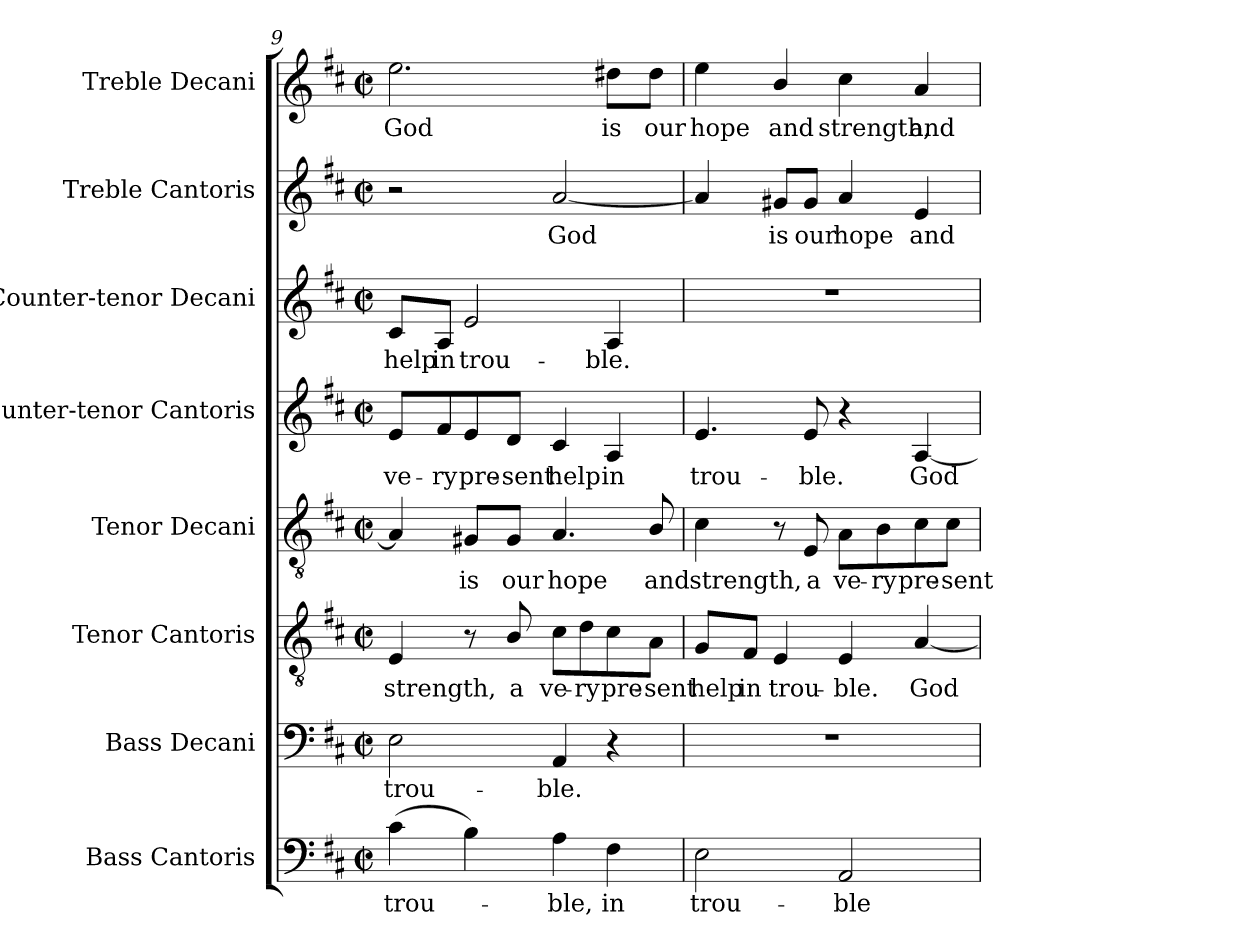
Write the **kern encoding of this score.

**kern	**text	**kern	**text	**kern	**text	**kern	**text	**kern	**text	**kern	**text	**kern	**text	**kern	**text
*part8	*part8	*part7	*part7	*part6	*part6	*part5	*part5	*part4	*part4	*part3	*part3	*part2	*part2	*part1	*part1
*staff8	*staff8	*staff7	*staff7	*staff6	*staff6	*staff5	*staff5	*staff4	*staff4	*staff3	*staff3	*staff2	*staff2	*staff1	*staff1
*I"Bass Cantoris	*	*I"Bass Decani	*	*I"Tenor Cantoris	*	*I"Tenor Decani	*	*I"Counter-tenor Cantoris	*	*I"Counter-tenor Decani	*	*I"Treble Cantoris	*	*I"Treble Decani	*
*I'B.	*	*I'B.	*	*I'T.	*	*I'T.	*	*I'A.	*	*I'A.	*	*I'S.	*	*	*
*clefF4	*	*clefF4	*	*clefGv2	*	*clefGv2	*	*clefG2	*	*clefG2	*	*clefG2	*	*clefG2	*
*	*	*	*	*ITrd7c12	*	*ITrd7c12	*	*	*	*	*	*	*	*	*
*k[f#c#]	*	*k[f#c#]	*	*k[f#c#]	*	*k[f#c#]	*	*k[f#c#]	*	*k[f#c#]	*	*k[f#c#]	*	*k[f#c#]	*
*D:	*	*D:	*	*D:	*	*D:	*	*D:	*	*D:	*	*D:	*	*D:	*
*M2/2	*	*M2/2	*	*M2/2	*	*M2/2	*	*M2/2	*	*M2/2	*	*M2/2	*	*M2/2	*
*met(c|)	*	*met(c|)	*	*met(c|)	*	*met(c|)	*	*met(c|)	*	*met(c|)	*	*met(c|)	*	*met(c|)	*
=9	=9	=9	=9	=9	=9	=9	=9	=9	=9	=9	=9	=9	=9	=9	=9
!	!LO:LY:b:color=#000000	!	!	!	!	!	!	!	!	!	!	!	!	!	!
!	!	!	!LO:LY:b:color=#000000	!	!	!	!	!	!	!	!	!	!	!	!
!	!	!	!	!	!LO:LY:b:color=#000000	!	!	!	!	!	!	!	!	!	!
!	!	!	!	!	!	!	!	!	!LO:LY:b:color=#000000	!	!	!	!	!	!
!	!	!	!	!	!	!	!	!	!	!	!LO:LY:b:color=#000000	!	!	!	!
!	!	!	!	!	!	!	!	!	!	!	!	!	!	!	!LO:LY:b:color=#000000
(4c#i\	trou-	2Ei\	trou-	4EEi/	strength,	4AAi/]	.	8ei/L	ve-	8c#i/L	help	2r	.	2.eei\	God
!	!	!	!	!	!	!	!	!	!LO:LY:b:color=#000000	!	!	!	!	!	!
!	!	!	!	!	!	!	!	!	!	!	!LO:LY:b:color=#000000	!	!	!	!
.	.	.	.	.	.	.	.	8f#i/	-ry	8Ai/J	in	.	.	.	.
!	!	!	!	!	!	!	!LO:LY:b:color=#000000	!	!	!	!	!	!	!	!
!	!	!	!	!	!	!	!	!	!LO:LY:b:color=#000000	!	!	!	!	!	!
!	!	!	!	!	!	!	!	!	!	!	!LO:LY:b:color=#000000	!	!	!	!
4Bi\)	.	.	.	8r	.	8GG#Xi/L	is	8ei/	pre-	2ei/	trou-	.	.	.	.
!	!	!	!	!	!LO:LY:b:color=#000000	!	!	!	!	!	!	!	!	!	!
!	!	!	!	!	!	!	!LO:LY:b:color=#000000	!	!	!	!	!	!	!	!
!	!	!	!	!	!	!	!	!	!LO:LY:b:color=#000000	!	!	!	!	!	!
.	.	.	.	8BBi/	a	8GG#i/J	our	8di/J	-sent	.	.	.	.	.	.
!	!LO:LY:b:color=#000000	!	!	!	!	!	!	!	!	!	!	!	!	!	!
!	!	!	!LO:LY:b:color=#000000	!	!	!	!	!	!	!	!	!	!	!	!
!	!	!	!	!	!LO:LY:b:color=#000000	!	!	!	!	!	!	!	!	!	!
!	!	!	!	!	!	!	!LO:LY:b:color=#000000	!	!	!	!	!	!	!	!
!	!	!	!	!	!	!	!	!	!LO:LY:b:color=#000000	!	!	!	!	!	!
!	!	!	!	!	!	!	!	!	!	!	!	!	!LO:LY:b:color=#000000	!	!
4Ai\	-ble,	4AAi/	-ble.	8C#i\L	ve-	4.AAi/	hope	4c#i/	help	.	.	[2ai/	God	.	.
!	!	!	!	!	!LO:LY:b:color=#000000	!	!	!	!	!	!	!	!	!	!
.	.	.	.	8Di\	-ry	.	.	.	.	.	.	.	.	.	.
!	!LO:LY:b:color=#000000	!	!	!	!	!	!	!	!	!	!	!	!	!	!
!	!	!	!	!	!LO:LY:b:color=#000000	!	!	!	!	!	!	!	!	!	!
!	!	!	!	!	!	!	!	!	!LO:LY:b:color=#000000	!	!	!	!	!	!
!	!	!	!	!	!	!	!	!	!	!	!LO:LY:b:color=#000000	!	!	!	!
!	!	!	!	!	!	!	!	!	!	!	!	!	!	!	!LO:LY:b:color=#000000
4F#i\	in	4r	.	8C#i\	pre-	.	.	4Ai/	in	4Ai/	-ble.	.	.	8dd#Xi\L	is
!	!	!	!	!	!LO:LY:b:color=#000000	!	!	!	!	!	!	!	!	!	!
!	!	!	!	!	!	!	!LO:LY:b:color=#000000	!	!	!	!	!	!	!	!
!	!	!	!	!	!	!	!	!	!	!	!	!	!	!	!LO:LY:b:color=#000000
.	.	.	.	8AAi\J	-sent	8BBi/	and	.	.	.	.	.	.	8dd#i\J	our
=10	=10	=10	=10	=10	=10	=10	=10	=10	=10	=10	=10	=10	=10	=10	=10
!	!LO:LY:b:color=#000000	!	!	!	!	!	!	!	!	!	!	!	!	!	!
!	!	!	!	!	!LO:LY:b:color=#000000	!	!	!	!	!	!	!	!	!	!
!	!	!	!	!	!	!	!LO:LY:b:color=#000000	!	!	!	!	!	!	!	!
!	!	!	!	!	!	!	!	!	!LO:LY:b:color=#000000	!	!	!	!	!	!
!	!	!	!	!	!	!	!	!	!	!	!	!	!	!	!LO:LY:b:color=#000000
2Ei\	trou-	1r	.	8GGi/L	help	4C#i\	strength,	4.ei/	trou-	1r	.	4ai/]	.	4eei\	hope
!	!	!	!	!	!LO:LY:b:color=#000000	!	!	!	!	!	!	!	!	!	!
.	.	.	.	8FF#i/J	in	.	.	.	.	.	.	.	.	.	.
!	!	!	!	!	!LO:LY:b:color=#000000	!	!	!	!	!	!	!	!	!	!
!	!	!	!	!	!	!	!	!	!	!	!	!	!LO:LY:b:color=#000000	!	!
!	!	!	!	!	!	!	!	!	!	!	!	!	!	!	!LO:LY:b:color=#000000
.	.	.	.	4EEi/	trou-	8r	.	.	.	.	.	8g#Xi/L	is	4bi/	and
!	!	!	!	!	!	!	!LO:LY:b:color=#000000	!	!	!	!	!	!	!	!
!	!	!	!	!	!	!	!	!	!LO:LY:b:color=#000000	!	!	!	!	!	!
!	!	!	!	!	!	!	!	!	!	!	!	!	!LO:LY:b:color=#000000	!	!
.	.	.	.	.	.	8EEi/	a	8ei/	-ble.	.	.	8g#i/J	our	.	.
!	!LO:LY:b:color=#000000	!	!	!	!	!	!	!	!	!	!	!	!	!	!
!	!	!	!	!	!LO:LY:b:color=#000000	!	!	!	!	!	!	!	!	!	!
!	!	!	!	!	!	!	!LO:LY:b:color=#000000	!	!	!	!	!	!	!	!
!	!	!	!	!	!	!	!	!	!	!	!	!	!LO:LY:b:color=#000000	!	!
!	!	!	!	!	!	!	!	!	!	!	!	!	!	!	!LO:LY:b:color=#000000
2AAi/	-ble	.	.	4EEi/	-ble.	8AAi\L	ve-	4r	.	.	.	4ai/	hope	4cc#i\	strength,
!	!	!	!	!	!	!	!LO:LY:b:color=#000000	!	!	!	!	!	!	!	!
.	.	.	.	.	.	8BBi\	-ry	.	.	.	.	.	.	.	.
!	!	!	!	!	!LO:LY:b:color=#000000	!	!	!	!	!	!	!	!	!	!
!	!	!	!	!	!	!	!LO:LY:b:color=#000000	!	!	!	!	!	!	!	!
!	!	!	!	!	!	!	!	!	!LO:LY:b:color=#000000	!	!	!	!	!	!
!	!	!	!	!	!	!	!	!	!	!	!	!	!LO:LY:b:color=#000000	!	!
!	!	!	!	!	!	!	!	!	!	!	!	!	!	!	!LO:LY:b:color=#000000
.	.	.	.	[4AAi/	God	8C#i\	pre-	[4Ai/	God	.	.	4ei/	and	4ai/	and
!	!	!	!	!	!	!	!LO:LY:b:color=#000000	!	!	!	!	!	!	!	!
.	.	.	.	.	.	8C#i\J	-sent	.	.	.	.	.	.	.	.
=	=	=	=	=	=	=	=	=	=	=	=	=	=	=	=
*-	*-	*-	*-	*-	*-	*-	*-	*-	*-	*-	*-	*-	*-	*-	*-
